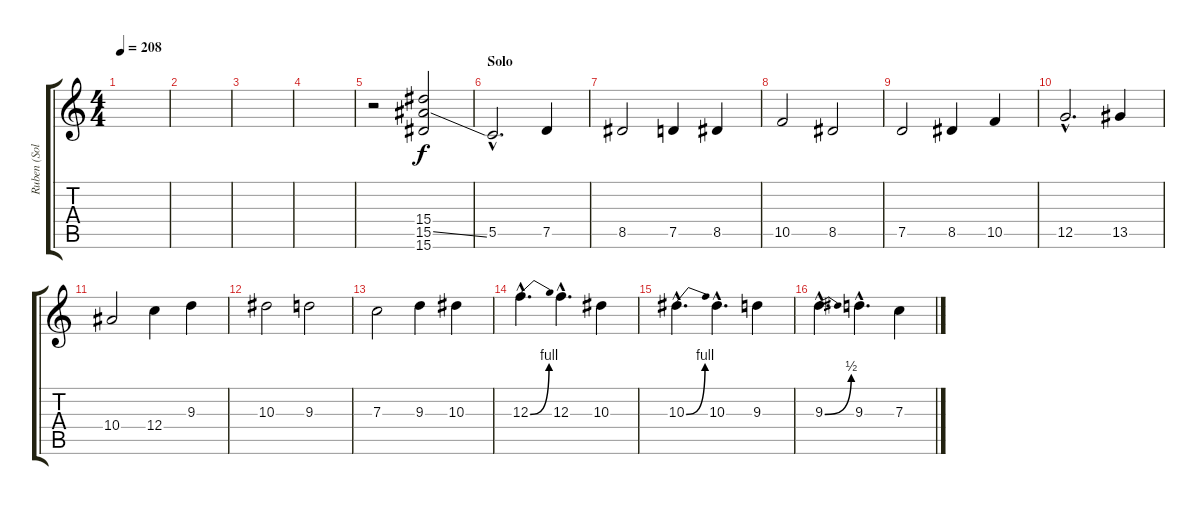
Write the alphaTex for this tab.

\track ("Ruben (Solo)" "Ruben (Sol") {instrument distortionguitar}
\staff {score tabs}
\tuning (D4 A3 F3 C3 G2 C2) {hide}
\ts (4 4)
\tempo 208
\clef g2
\ks c
|
|
|
|
r.2 (15.4 15.5{ss} 15.6).2 |
\section ("" "Solo")
5.5{hac}.2{d} 7.5.4 |
8.5.2 7.5.4 8.5.4 |
10.5.2 8.5.2 |
7.5.2 8.5.4 10.5.4 |
12.5{hac}.2{d} 13.5.4 |
10.4.2 12.4.4 9.3.4 |
10.3.2 9.3.2 |
7.3.2 9.3.4 10.3.4 |
12.3{be (bend 0 0 60 4) hac}.4{d} 12.3{hac}.4{d} 10.3.4 |
10.3{be (bend 0 0 60 4) hac}.4{d} 10.3{hac}.4{d} 9.3.4 |
9.3{be (bend 0 0 60 2) hac}.4{d} 9.3{hac}.4{d} 7.3.4
